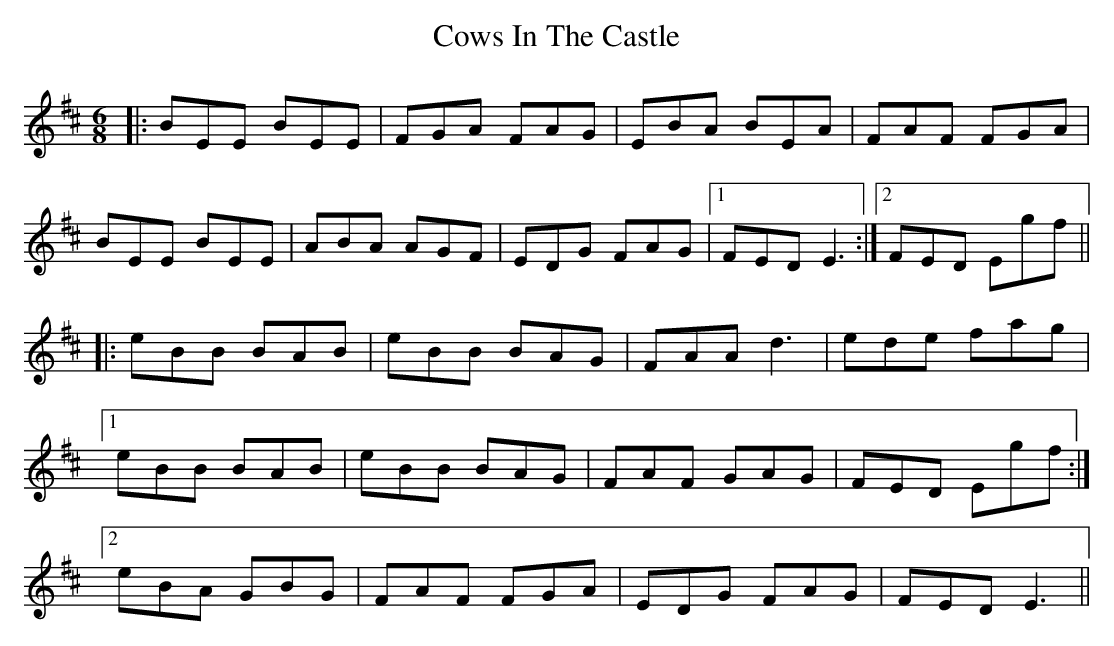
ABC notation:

X:1
T: Cows In The Castle
M: 6/8
L: 1/8
K: Edor
|:BEE BEE|FGA FAG|EBA BEA|FAF FGA|
BEE BEE|ABA AGF|EDG FAG|1 FED E3:|2 FED Egf||
|: eBB BAB|eBB BAG|FAA d3|ede fag|
[1 eBB BAB|eBB BAG|FAF GAG|FED Egf :|
[2 eBA GBG|FAF FGA|EDG FAG|FED E3 ||
